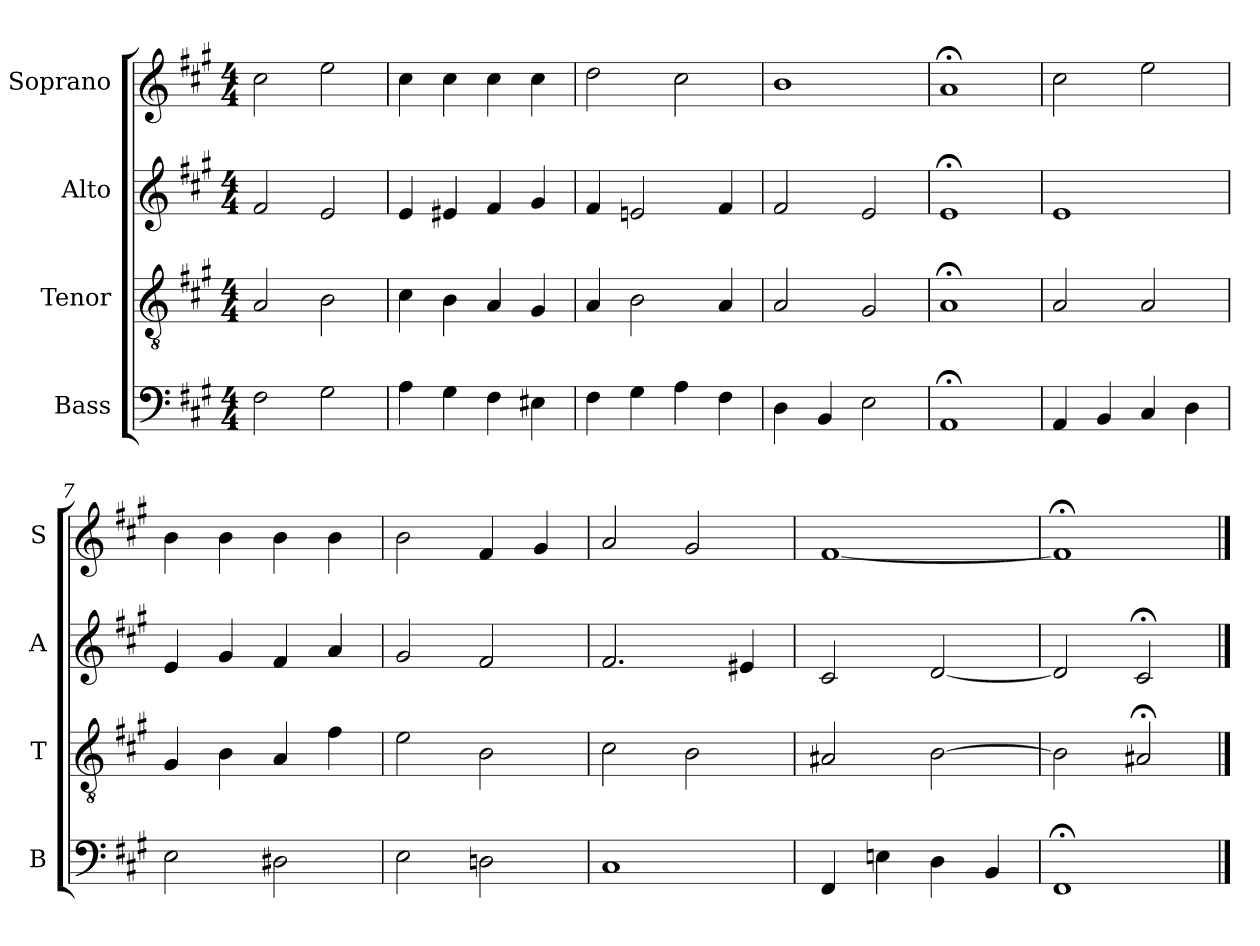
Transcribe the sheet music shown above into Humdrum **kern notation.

**kern	**kern	**kern	**kern
*part4	*part3	*part2	*part1
*staff4	*staff3	*staff2	*staff1
*I"Bass	*I"Tenor	*I"Alto	*I"Soprano
*I'B	*I'T	*I'A	*I'S
*clefF4	*clefGv2	*clefG2	*clefG2
*k[f#c#g#]	*k[f#c#g#]	*k[f#c#g#]	*k[f#c#g#]
*f#:	*f#:	*f#:	*f#:
*M4/4	*M4/4	*M4/4	*M4/4
*MM100	*MM100	*MM100	*MM100
=1	=1	=1	=1
2F#	2A	2f#	2cc#
2G#	2B	2e	2ee
=2	=2	=2	=2
4A	4c#	4e	4cc#
4G#	4B	4e#X	4cc#
4F#	4A	4f#	4cc#
4E#X	4G#	4g#	4cc#
=3	=3	=3	=3
4F#	4A	4f#	2dd
4G#	2B	2en	.
4A	.	.	2cc#
4F#	4A	4f#	.
=4	=4	=4	=4
4D	2A	2f#	1b
4BB	.	.	.
2E	2G#	2e	.
=5	=5	=5	=5
1AA;<	1A;<	1e;<	1a;<
=6	=6	=6	=6
4AA	2A	1e	2cc#
4BB	.	.	.
4C#	2A	.	2ee
4D	.	.	.
=7	=7	=7	=7
2E	4G#	4e	4b
.	4B	4g#	4b
2D#X	4A	4f#	4b
.	4f#	4a	4b
=8	=8	=8	=8
2E	2e	2g#	2b
2Dn	2B	2f#	4f#
.	.	.	4g#
=9	=9	=9	=9
1C#	2c#	2.f#	2a
.	2B	.	2g#
.	.	4e#X	.
=10	=10	=10	=10
4FF#	2A#X	2c#	[1f#
4En	.	.	.
4D	[2B	[2d	.
4BB	.	.	.
=11	=11	=11	=11
1FF#;<	2B]	2d]	1f#;<]
.	2A#X;<	2c#;<	.
==	==	==	==
*-	*-	*-	*-
